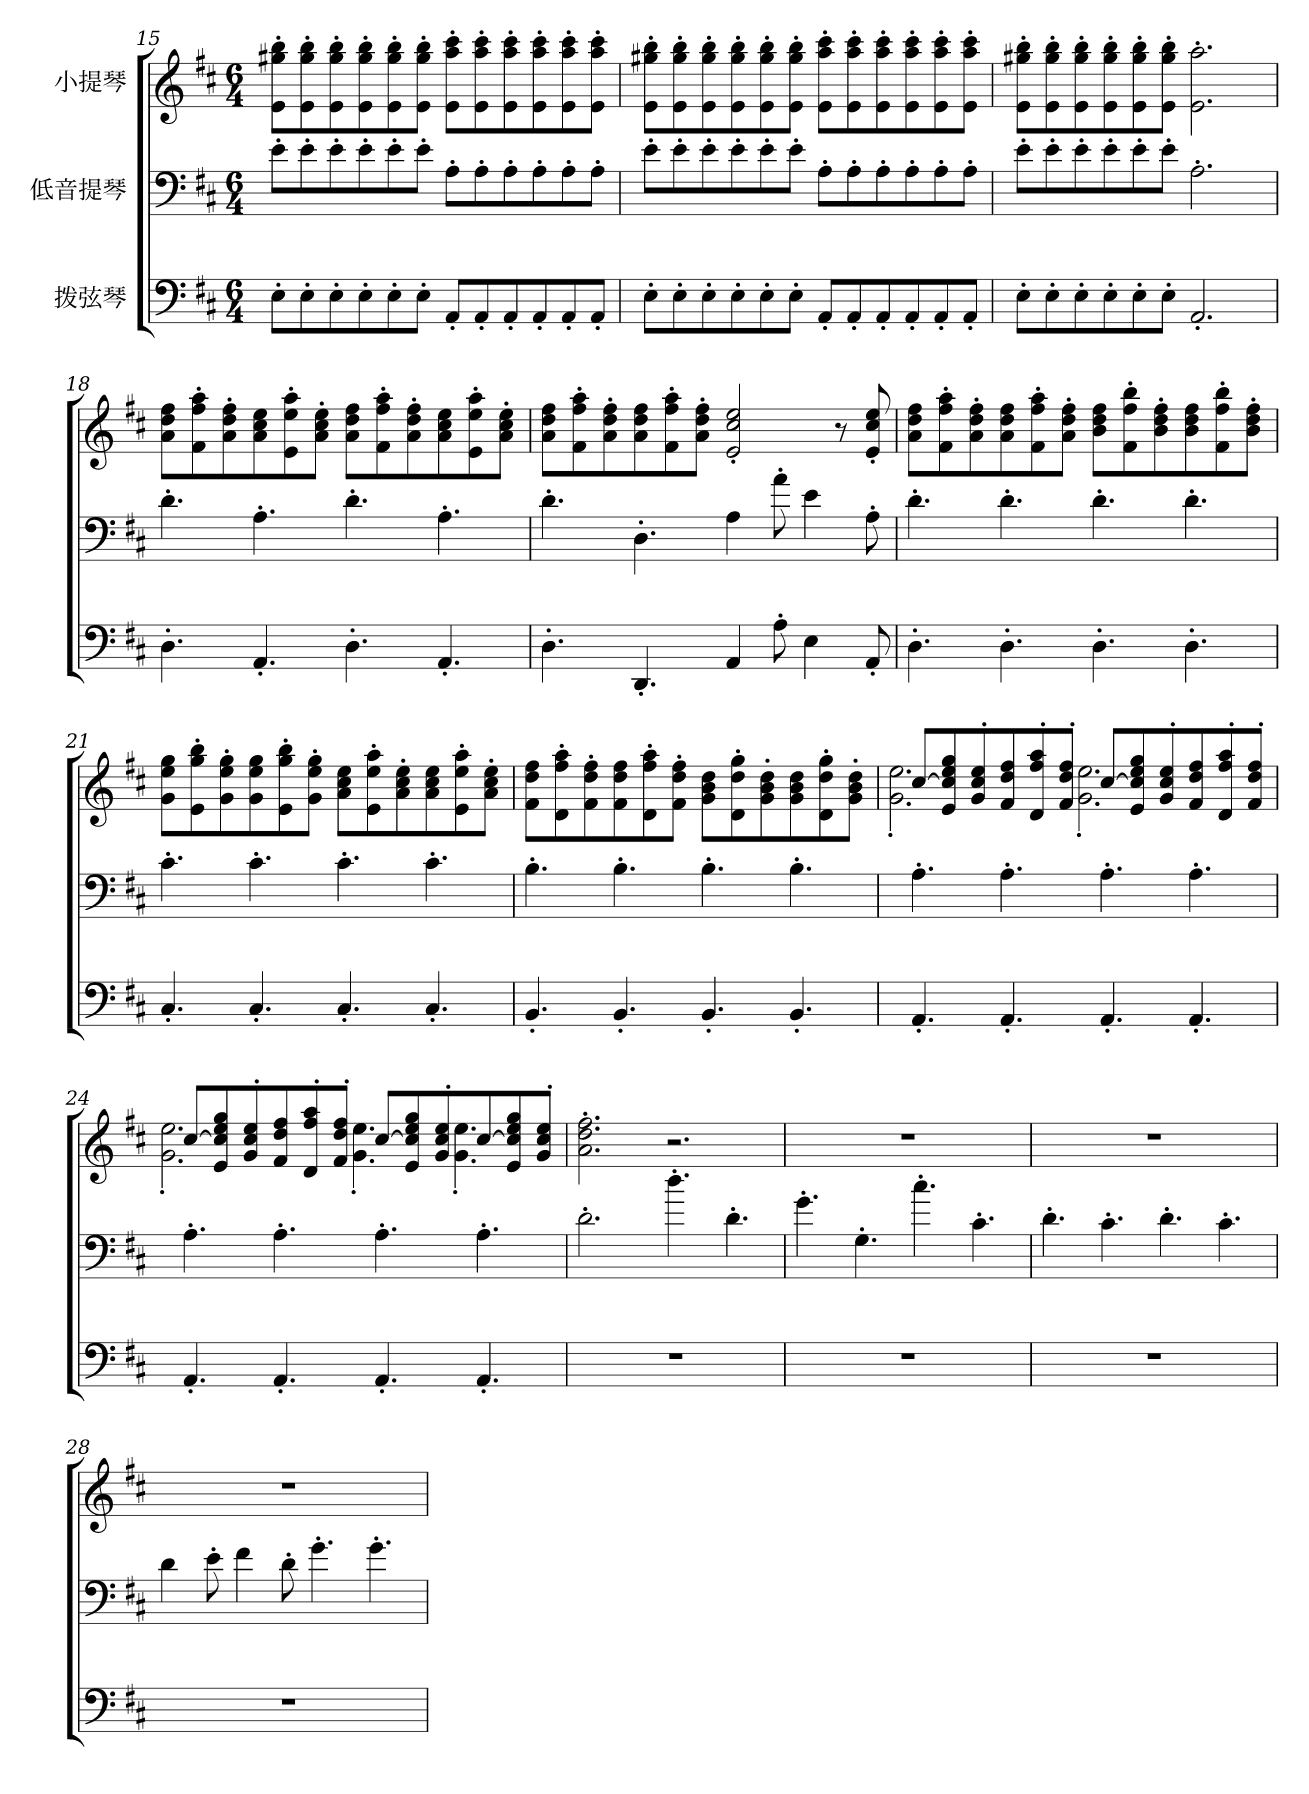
**kern	**kern	**kern
*part3	*part2	*part1
*staff3	*staff2	*staff1
*I"拨弦琴	*I"低音提琴	*I"小提琴
!!LO:PB:g=z
*clefF4	*clefF4	*clefG2
*	*ITrd7c12	*
*k[f#c#]	*k[f#c#]	*k[f#c#]
*M6/4	*M6/4	*M6/4
=15	=15	=15
8E'\L	8E'\L	8e\' 8gg#X\' 8bb\'L
8E'\	8E'\	8e\' 8gg#\' 8bb\'
8E'\	8E'\	8e\' 8gg#\' 8bb\'
8E'\	8E'\	8e\' 8gg#\' 8bb\'
8E'\	8E'\	8e\' 8gg#\' 8bb\'
8E'\J	8E'\J	8e\' 8gg#\' 8bb\'J
8AA'/L	8AA'\L	8e\' 8aa\' 8ccc#\'L
8AA'/	8AA'\	8e\' 8aa\' 8ccc#\'
8AA'/	8AA'\	8e\' 8aa\' 8ccc#\'
8AA'/	8AA'\	8e\' 8aa\' 8ccc#\'
8AA'/	8AA'\	8e\' 8aa\' 8ccc#\'
8AA'/J	8AA'\J	8e\' 8aa\' 8ccc#\'J
=16	=16	=16
8E'\L	8E'\L	8e\' 8gg#X\' 8bb\'L
8E'\	8E'\	8e\' 8gg#\' 8bb\'
8E'\	8E'\	8e\' 8gg#\' 8bb\'
8E'\	8E'\	8e\' 8gg#\' 8bb\'
8E'\	8E'\	8e\' 8gg#\' 8bb\'
8E'\J	8E'\J	8e\' 8gg#\' 8bb\'J
8AA'/L	8AA'\L	8e\' 8aa\' 8ccc#\'L
8AA'/	8AA'\	8e\' 8aa\' 8ccc#\'
8AA'/	8AA'\	8e\' 8aa\' 8ccc#\'
8AA'/	8AA'\	8e\' 8aa\' 8ccc#\'
8AA'/	8AA'\	8e\' 8aa\' 8ccc#\'
8AA'/J	8AA'\J	8e\' 8aa\' 8ccc#\'J
!!LO:LB:g=z
=17	=17	=17
8E'\L	8E'\L	8e\' 8gg#X\' 8bb\'L
8E'\	8E'\	8e\' 8gg#\' 8bb\'
8E'\	8E'\	8e\' 8gg#\' 8bb\'
8E'\	8E'\	8e\' 8gg#\' 8bb\'
8E'\	8E'\	8e\' 8gg#\' 8bb\'
8E'\J	8E'\J	8e\' 8gg#\' 8bb\'J
2.AA'/	2.AA'\	2.e\' 2.aa\'
=18	=18	=18
4.D'\	4.D'\	8a\ 8dd\ 8ff#\L
.	.	8f#\' 8ff#\' 8aa\'
.	.	8a\' 8dd\' 8ff#\'
4.AA'/	4.AA'\	8a\ 8cc#\ 8ee\
.	.	8e\' 8ee\' 8aa\'
.	.	8a\' 8cc#\' 8ee\'J
4.D'\	4.D'\	8a\ 8dd\ 8ff#\L
.	.	8f#\' 8ff#\' 8aa\'
.	.	8a\' 8dd\' 8ff#\'
4.AA'/	4.AA'\	8a\ 8cc#\ 8ee\
.	.	8e\' 8ee\' 8aa\'
.	.	8a\' 8cc#\' 8ee\'J
=19	=19	=19
4.D'\	4.D'\	8a\ 8dd\ 8ff#\L
.	.	8f#\' 8ff#\' 8aa\'
.	.	8a\' 8dd\' 8ff#\'
4.DD'/	4.DD'\	8a\ 8dd\ 8ff#\
.	.	8f#\' 8ff#\' 8aa\'
.	.	8a\' 8dd\' 8ff#\'J
4AA/	4AA\	2e/' 2cc#/' 2ee/'
8A'\	8A'\	.
4E\	4E\	.
.	.	8r
8AA'/	8AA'\	8e/' 8cc#/' 8ee/'
!!LO:LB:g=z
=20	=20	=20
4.D'\	4.D'\	8a\ 8dd\ 8ff#\L
.	.	8f#\' 8ff#\' 8aa\'
.	.	8a\' 8dd\' 8ff#\'
4.D'\	4.D'\	8a\ 8dd\ 8ff#\
.	.	8f#\' 8ff#\' 8aa\'
.	.	8a\' 8dd\' 8ff#\'J
4.D'\	4.D'\	8b\ 8dd\ 8ff#\L
.	.	8f#\' 8ff#\' 8bb\'
.	.	8b\' 8dd\' 8ff#\'
4.D'\	4.D'\	8b\ 8dd\ 8ff#\
.	.	8f#\' 8ff#\' 8bb\'
.	.	8b\' 8dd\' 8ff#\'J
=21	=21	=21
4.C#'/	4.C#'\	8g\ 8ee\ 8gg\L
.	.	8e\' 8gg\' 8bb\'
.	.	8g\' 8ee\' 8gg\'
4.C#'/	4.C#'\	8g\ 8ee\ 8gg\
.	.	8e\' 8gg\' 8bb\'
.	.	8g\' 8ee\' 8gg\'J
4.C#'/	4.C#'\	8a\ 8cc#\ 8ee\L
.	.	8e\' 8ee\' 8aa\'
.	.	8a\' 8cc#\' 8ee\'
4.C#'/	4.C#'\	8a\ 8cc#\ 8ee\
.	.	8e\' 8ee\' 8aa\'
.	.	8a\' 8cc#\' 8ee\'J
=22	=22	=22
4.BB'/	4.BB'\	8f#\ 8dd\ 8ff#\L
.	.	8d\' 8ff#\' 8aa\'
.	.	8f#\' 8dd\' 8ff#\'
4.BB'/	4.BB'\	8f#\ 8dd\ 8ff#\
.	.	8d\' 8ff#\' 8aa\'
.	.	8f#\' 8dd\' 8ff#\'J
4.BB'/	4.BB'\	8g\ 8b\ 8dd\L
.	.	8d\' 8dd\' 8gg\'
.	.	8g\' 8b\' 8dd\'
4.BB'/	4.BB'\	8g\ 8b\ 8dd\
.	.	8d\' 8dd\' 8gg\'
.	.	8g\' 8b\' 8dd\'J
!!LO:LB:g=z
=23	=23	=23
*	*	*^
4.AA'/	4.AA'\	[8cc#/L	2.g\' 2.ee\'
.	.	8e/ 8cc#/] 8ee/ 8gg/	.
.	.	8g/' 8cc#/' 8ee/'	.
4.AA'/	4.AA'\	8f#/ 8dd/ 8ff#/	.
.	.	8d/' 8ff#/' 8aa/'	.
.	.	8f#/' 8dd/' 8ff#/'J	.
4.AA'/	4.AA'\	[8cc#/L	2.g\' 2.ee\'
.	.	8e/ 8cc#/] 8ee/ 8gg/	.
.	.	8g/' 8cc#/' 8ee/'	.
4.AA'/	4.AA'\	8f#/ 8dd/ 8ff#/	.
.	.	8d/' 8ff#/' 8aa/'	.
.	.	8f#/' 8dd/' 8ff#/'J	.
=24	=24	=24	=24
4.AA'/	4.AA'\	[8cc#/L	2.g\' 2.ee\'
.	.	8e/ 8cc#/] 8ee/ 8gg/	.
.	.	8g/' 8cc#/' 8ee/'	.
4.AA'/	4.AA'\	8f#/ 8dd/ 8ff#/	.
.	.	8d/' 8ff#/' 8aa/'	.
.	.	8f#/' 8dd/' 8ff#/'J	.
4.AA'/	4.AA'\	[8cc#/L	4.g\' 4.ee\'
.	.	8e/ 8cc#/] 8ee/ 8gg/	.
.	.	8g/' 8cc#/' 8ee/'	.
4.AA'/	4.AA'\	[8cc#/	4.g\' 4.ee\'
.	.	8e/ 8cc#/] 8ee/ 8gg/	.
.	.	8g/' 8cc#/' 8ee/'J	.
*	*	*v	*v
=25	=25	=25
1.r	2.D'\	2.a\' 2.dd\' 2.ff#\'
.	4.d'\	2.r
.	4.D'\	.
!!LO:PB:g=z
=26	=26	=26
1.r	4.G'\	1.r
.	4.GG'\	.
.	4.c#'\	.
.	4.C#'\	.
=27	=27	=27
1.r	4.D'\	1.r
.	4.C#'\	.
.	4.D'\	.
.	4.C#'\	.
=28	=28	=28
1.r	4D\	1.r
.	8E'\	.
.	4F#\	.
.	8D'\	.
.	4.G'\	.
.	4.G'\	.
=	=	=
*-	*-	*-
